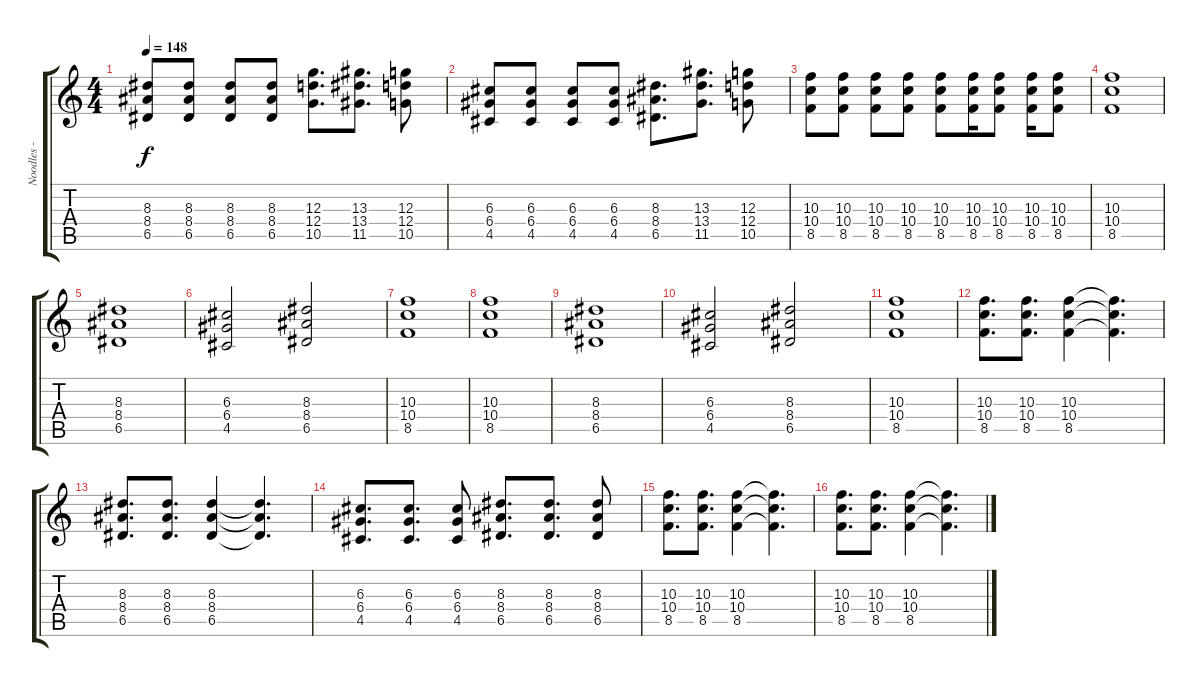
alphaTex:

\track ("Noodles - Guitar" "Noodles - ") {instrument distortionguitar}
\staff {score tabs}
\tuning (E4 B3 G3 D3 A2 E2) {hide}
\ts (4 4)
\tempo 148
\clef g2
\ks c
(8.3 8.4 6.5).8{dy f} (8.3 8.4 6.5).8 (8.3 8.4 6.5).8 (8.3 8.4 6.5).8 (12.3 12.4 10.5).8{d} (13.3 13.4 11.5).8{d} (12.3 12.4 10.5).8 |
(6.3 6.4 4.5).8 (6.3 6.4 4.5).8 (6.3 6.4 4.5).8 (6.3 6.4 4.5).8 (8.3 8.4 6.5).8{d} (13.3 13.4 11.5).8{d} (12.3 12.4 10.5).8 |
(10.3 10.4 8.5).8 (10.3 10.4 8.5).8 (10.3 10.4 8.5).8 (10.3 10.4 8.5).8 (10.3 10.4 8.5).8 (10.3 10.4 8.5).16 (10.3 10.4 8.5).8 (10.3 10.4 8.5).16 (10.3 10.4 8.5).8 |
(10.3 10.4 8.5).1 |
(8.3 8.4 6.5).1 |
(6.3 6.4 4.5).2 (8.3 8.4 6.5).2 |
(10.3 10.4 8.5).1 |
(10.3 10.4 8.5).1 |
(8.3 8.4 6.5).1 |
(6.3 6.4 4.5).2 (8.3 8.4 6.5).2 |
(10.3 10.4 8.5).1 |
(10.3 10.4 8.5).8{d} (10.3 10.4 8.5).8{d} (10.3 10.4 8.5).4 (10.3{t} 10.4{t} 8.5{t}).4{d} |
(8.3 8.4 6.5).8{d} (8.3 8.4 6.5).8{d} (8.3 8.4 6.5).4 (8.3{t} 8.4{t} 6.5{t}).4{d} |
(6.3 6.4 4.5).8{d} (6.3 6.4 4.5).8{d} (6.3 6.4 4.5).8 (8.3 8.4 6.5).8{d} (8.3 8.4 6.5).8{d} (8.3 8.4 6.5).8 |
(10.3 10.4 8.5).8{d} (10.3 10.4 8.5).8{d} (10.3 10.4 8.5).4 (10.3{t} 10.4{t} 8.5{t}).4{d} |
(10.3 10.4 8.5).8{d} (10.3 10.4 8.5).8{d} (10.3 10.4 8.5).4 (10.3{t} 10.4{t} 8.5{t}).4{d}
